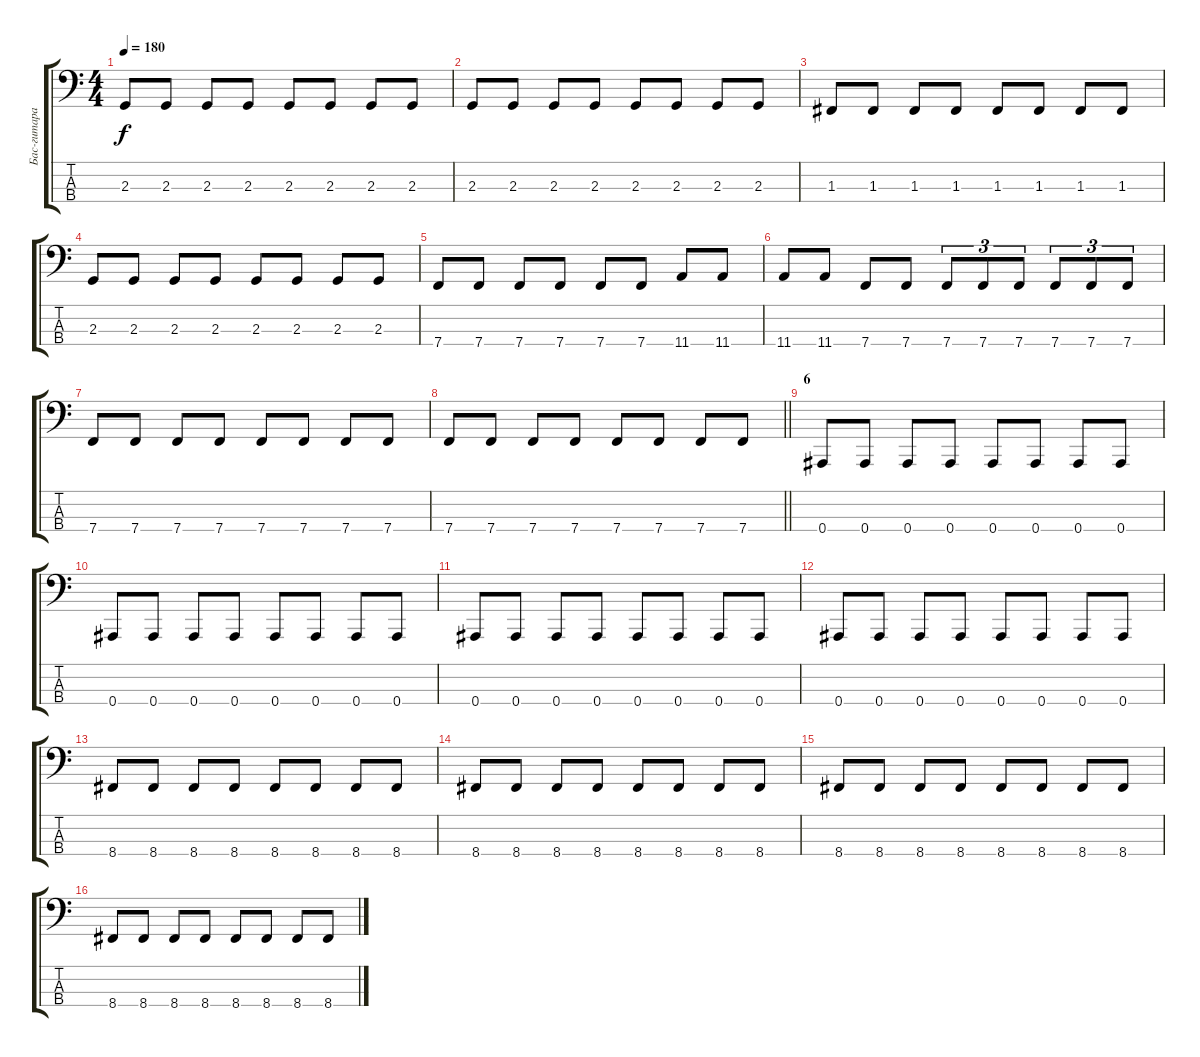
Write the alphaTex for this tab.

\track ("Бас-гитара" "Бас-гитара") {instrument electricbassfinger}
\staff {score tabs}
\tuning (Eb2 Bb1 F1 Bb0) {hide}
\ts (4 4)
\tempo 180
\clef f4
\ks c
2.3.8{dy f} 2.3.8 2.3.8 2.3.8 2.3.8 2.3.8 2.3.8 2.3.8 |
2.3.8 2.3.8 2.3.8 2.3.8 2.3.8 2.3.8 2.3.8 2.3.8 |
1.3.8 1.3.8 1.3.8 1.3.8 1.3.8 1.3.8 1.3.8 1.3.8 |
2.3.8 2.3.8 2.3.8 2.3.8 2.3.8 2.3.8 2.3.8 2.3.8 |
7.4.8 7.4.8 7.4.8 7.4.8 7.4.8 7.4.8 11.4.8 11.4.8 |
11.4.8 11.4.8 7.4.8 7.4.8 7.4.8{tu (3 2)} 7.4.8{tu (3 2)} 7.4.8{tu (3 2)} 7.4.8{tu (3 2)} 7.4.8{tu (3 2)} 7.4.8{tu (3 2)} |
7.4.8 7.4.8 7.4.8 7.4.8 7.4.8 7.4.8 7.4.8 7.4.8 |
\barLineRight lightlight
7.4.8 7.4.8 7.4.8 7.4.8 7.4.8 7.4.8 7.4.8 7.4.8 |
\section ("" "6")
0.4.8 0.4.8 0.4.8 0.4.8 0.4.8 0.4.8 0.4.8 0.4.8 |
0.4.8 0.4.8 0.4.8 0.4.8 0.4.8 0.4.8 0.4.8 0.4.8 |
0.4.8 0.4.8 0.4.8 0.4.8 0.4.8 0.4.8 0.4.8 0.4.8 |
0.4.8 0.4.8 0.4.8 0.4.8 0.4.8 0.4.8 0.4.8 0.4.8 |
8.4.8 8.4.8 8.4.8 8.4.8 8.4.8 8.4.8 8.4.8 8.4.8 |
8.4.8 8.4.8 8.4.8 8.4.8 8.4.8 8.4.8 8.4.8 8.4.8 |
8.4.8 8.4.8 8.4.8 8.4.8 8.4.8 8.4.8 8.4.8 8.4.8 |
8.4.8 8.4.8 8.4.8 8.4.8 8.4.8 8.4.8 8.4.8 8.4.8
